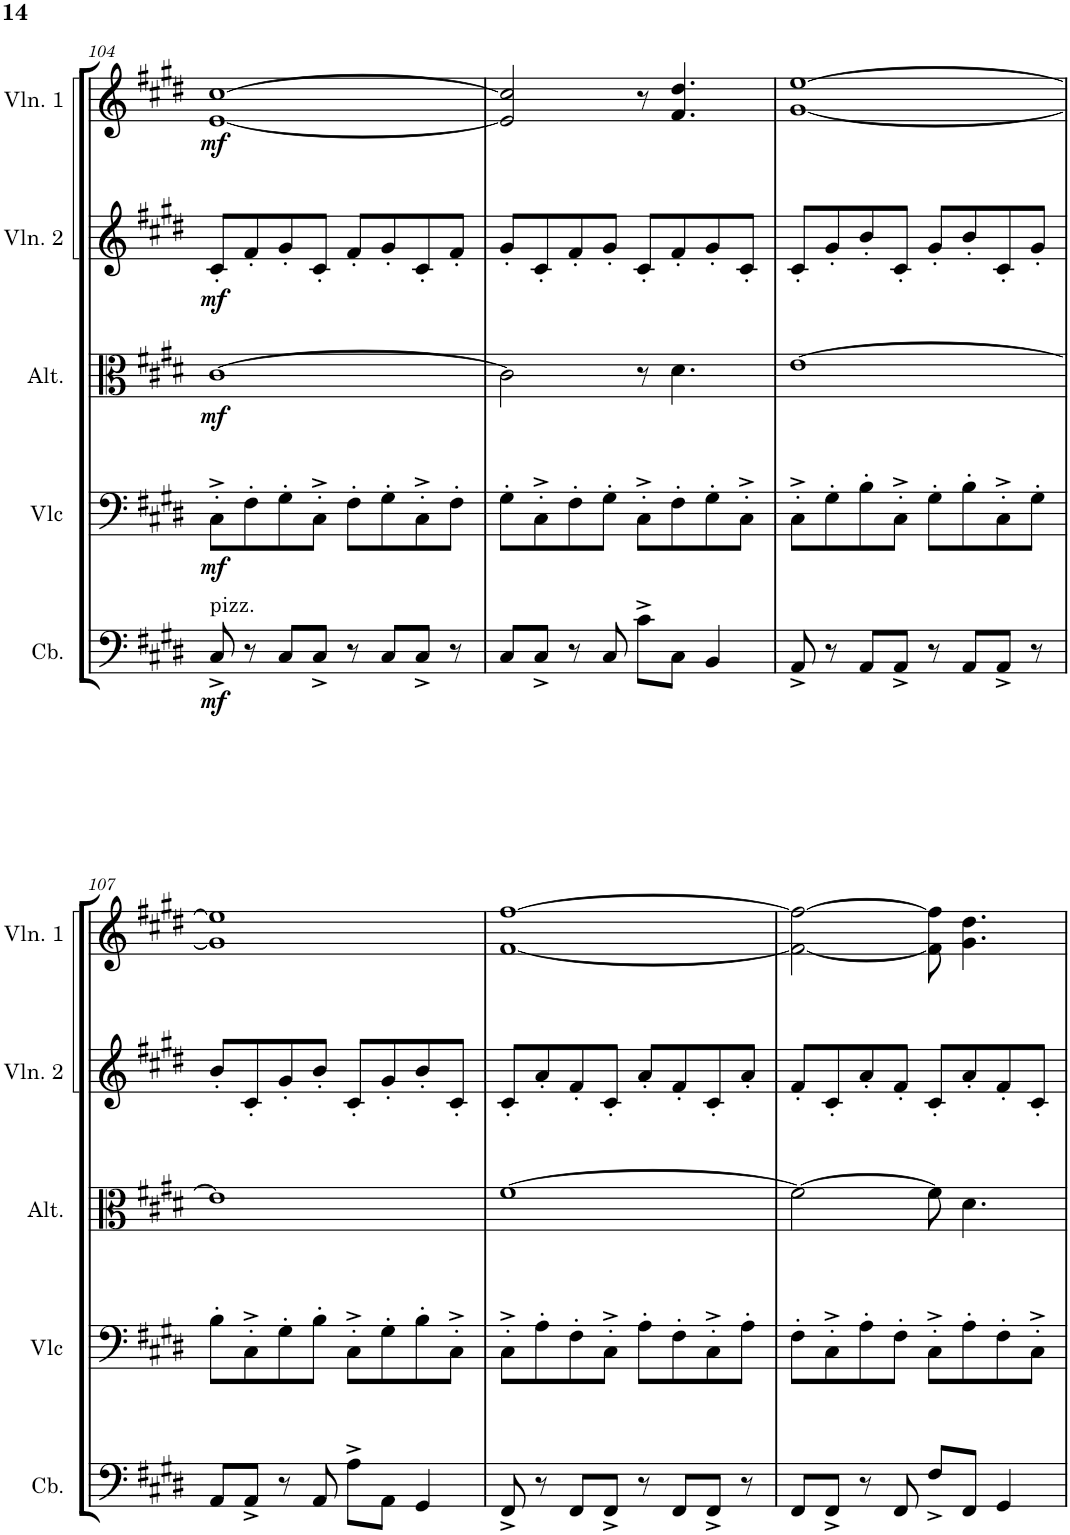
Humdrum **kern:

**kern	**dynam	**kern	**dynam	**kern	**dynam	**kern	**dynam	**kern	**dynam
*part5	*part5	*part4	*part4	*part3	*part3	*part2	*part2	*part1	*part1
*staff5	*staff5	*staff4	*staff4	*staff3	*staff3	*staff2	*staff2	*staff1	*staff1
*I"Contrebasse	*	*I"Violoncelle	*	*I"Alto	*	*I"Violon 2	*	*I"Violon 1	*
*I'Cb.	*	*I'Vlc	*	*I'Alt.	*	*I'Vln. 2	*	*I'Vln. 1	*
!!LO:PB:g=z
*clefF4	*	*clefF4	*	*clefC3	*	*clefG2	*	*clefG2	*
*Trd7c12	*	*	*	*	*	*	*	*	*
*k[f#c#g#d#]	*	*k[f#c#g#d#]	*	*k[f#c#g#d#]	*	*k[f#c#g#d#]	*	*k[f#c#g#d#]	*
*M4/4	*	*M4/4	*	*M4/4	*	*M4/4	*	*M4/4	*
=104	=104	=104	=104	=104	=104	=104	=104	=104	=104
!LO:TX:a:t=pizz.	!	!	!	!	!	!	!	!	!
!	!LO:DY:b	!	!LO:DY:b	!	!LO:DY:b	!	!LO:DY:b	!	!LO:DY:b
8C#^/	mf	8C#'^\L	mf	[1c#	mf	8c#'/L	mf	[1e [1cc#	mf
8r	.	8F#'\	.	.	.	8f#'/	.	.	.
8C#/L	.	8G#'\	.	.	.	8g#'/	.	.	.
8C#^/J	.	8C#'^\J	.	.	.	8c#'/J	.	.	.
8r	.	8F#'\L	.	.	.	8f#'/L	.	.	.
8C#/L	.	8G#'\	.	.	.	8g#'/	.	.	.
8C#^/J	.	8C#'^>\	.	.	.	8c#'/	.	.	.
8r	.	8F#'\J	.	.	.	8f#'/J	.	.	.
=105	=105	=105	=105	=105	=105	=105	=105	=105	=105
8C#/L	.	8G#'\L	.	2c#\]	.	8g#'/L	.	2e/] 2cc#/]	.
8C#^/J	.	8C#'^\	.	.	.	8c#'/	.	.	.
8r	.	8F#'\	.	.	.	8f#'/	.	.	.
8C#/	.	8G#'\J	.	.	.	8g#'/J	.	.	.
8c#^\L	.	8C#'^>\L	.	8r	.	8c#'/L	.	8r	.
8C#\J	.	8F#'\	.	4.d#\	.	8f#'/	.	4.f#/ 4.dd#/	.
4BB/	.	8G#'\	.	.	.	8g#'/	.	.	.
.	.	8C#'^\J	.	.	.	8c#'/J	.	.	.
=106	=106	=106	=106	=106	=106	=106	=106	=106	=106
8AA^/	.	8C#'^>\L	.	[1e	.	8c#'/L	.	[1g# [1ee	.
8r	.	8G#'\	.	.	.	8g#'/	.	.	.
8AA/L	.	8B'\	.	.	.	8b'/	.	.	.
8AA^/J	.	8C#'^\J	.	.	.	8c#'/J	.	.	.
8r	.	8G#'\L	.	.	.	8g#'/L	.	.	.
8AA/L	.	8B'\	.	.	.	8b'/	.	.	.
8AA^/J	.	8C#'^>\	.	.	.	8c#'/	.	.	.
8r	.	8G#'\J	.	.	.	8g#'/J	.	.	.
!!LO:LB:g=z
=107	=107	=107	=107	=107	=107	=107	=107	=107	=107
8AA/L	.	8B'\L	.	1e]	.	8b'/L	.	1g#] 1ee]	.
8AA^/J	.	8C#'^\	.	.	.	8c#'/	.	.	.
8r	.	8G#'\	.	.	.	8g#'/	.	.	.
8AA/	.	8B'\J	.	.	.	8b'/J	.	.	.
8A^\L	.	8C#'^>\L	.	.	.	8c#'/L	.	.	.
8AA\J	.	8G#'\	.	.	.	8g#'/	.	.	.
4GG#/	.	8B'\	.	.	.	8b'/	.	.	.
.	.	8C#'^\J	.	.	.	8c#'/J	.	.	.
=108	=108	=108	=108	=108	=108	=108	=108	=108	=108
8FF#^/	.	8C#'^>\L	.	[1f#	.	8c#'/L	.	[1f# [1ff#	.
8r	.	8A'\	.	.	.	8a'/	.	.	.
8FF#/L	.	8F#'\	.	.	.	8f#'/	.	.	.
8FF#^/J	.	8C#'^\J	.	.	.	8c#'/J	.	.	.
8r	.	8A'\L	.	.	.	8a'/L	.	.	.
8FF#/L	.	8F#'\	.	.	.	8f#'/	.	.	.
8FF#^/J	.	8C#'^>\	.	.	.	8c#'/	.	.	.
8r	.	8A'\J	.	.	.	8a'/J	.	.	.
=109	=109	=109	=109	=109	=109	=109	=109	=109	=109
8FF#/L	.	8F#'\L	.	2f#\_	.	8f#'/L	.	2f#\_ 2ff#\_	.
8FF#^/J	.	8C#'^\	.	.	.	8c#'/	.	.	.
8r	.	8A'\	.	.	.	8a'/	.	.	.
8FF#/	.	8F#'\J	.	.	.	8f#'/J	.	.	.
8F#^/L	.	8C#'^>\L	.	8f#\]	.	8c#'/L	.	8f#\] 8ff#\]	.
8FF#/J	.	8A'\	.	4.d#\	.	8a'/	.	4.g#\ 4.dd#\	.
4GG#/	.	8F#'\	.	.	.	8f#'/	.	.	.
.	.	8C#'^\J	.	.	.	8c#'/J	.	.	.
=	=	=	=	=	=	=	=	=	=
*-	*-	*-	*-	*-	*-	*-	*-	*-	*-
